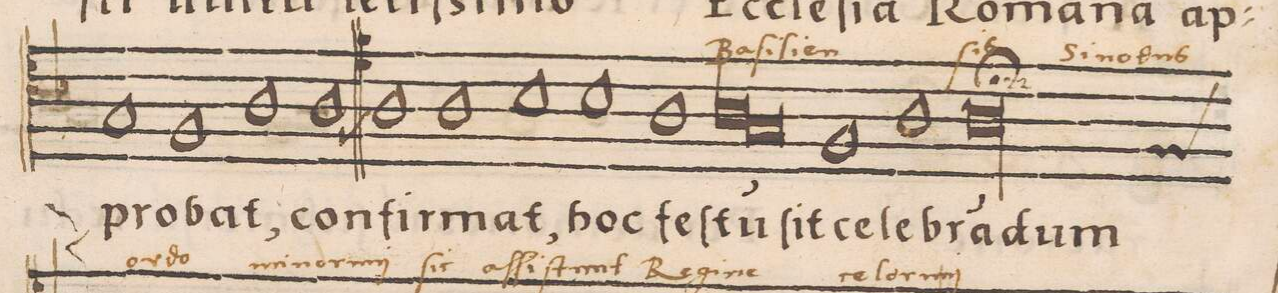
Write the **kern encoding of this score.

**kern	**text	**text	**text
*I"TENOR	*	*	*
*clefC4	*	*	*
*k[b-]	*	*	*
*met(C)	*	*	*
*M2/1	*	*	*
1G	.	-pro-	or-
1F	.	-bat,	-do
=121-	=121-	=121-	=121-
1A	.	con-	mi-
1A	.	-fir-	-no-
*clefC5	*	*	*
=122-	=122-	=122-	=122-
1F	.	-mat,	-ru(m)
1F	.	hoc	ſic
=123-	=123-	=123-	=123-
1G	.	feſ-	aſſiſ-
1G	.	-tu(m)	-tant
=124-	=124-	=124-	=124-
1F	.	ſit	Re-
*lig	*	*	*
1F	.	ce-	-gi-
=125-	=125-	=125-	=125-
1E	.	.	-ne
*Xlig	*	*	*
1D	.	-le-	ce-
=126-	=126-	=126-	=126-
1F	.	-bra(n)-	-lo-
*custos:D	*	*	*
1F;l	.	-dum	-ru(m)
*clefC4	*	*	*
=127-	=127-	=127-	=127-
*-	*-	*-	*-
